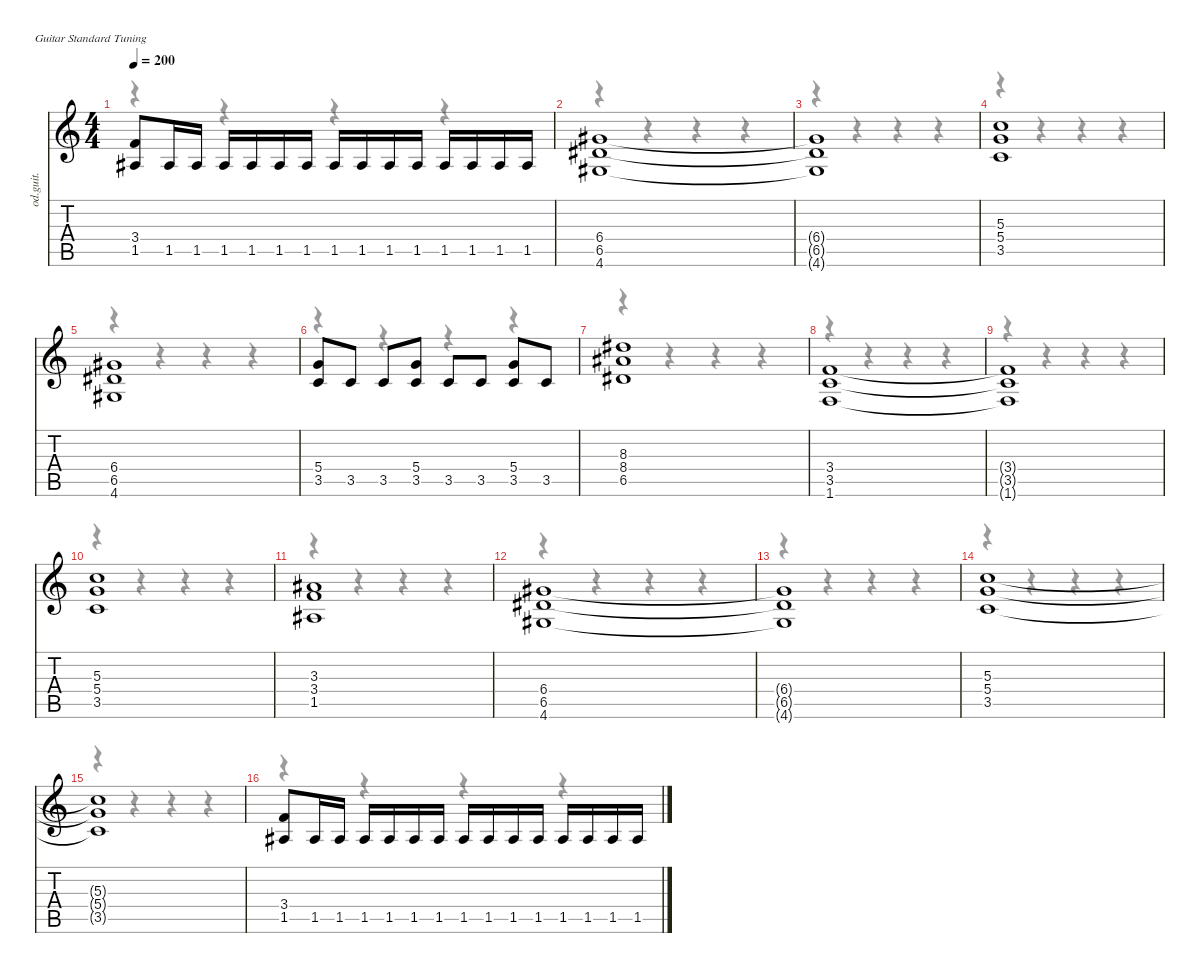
\defaultSystemsLayout 4
\hideDynamics
\bracketExtendMode nobrackets
\otherSystemsTrackNameOrientation horizontal
\track ("Herman Li (Rythm Guitar)" "od.guit.") {instrument overdrivenguitar}
\staff {score tabs}
\tuning (E4 B3 G3 D3 A2 E2)
\voice
\ts (4 4)
\tempo 200
\clef g2
\ks c
(3.4 1.5{acc #}).8{dy f beam Up} 1.5{acc #}.16{beam Up} 1.5{acc #}.16{beam Up} 1.5{acc #}.16{beam Up} 1.5{acc #}.16{beam Up} 1.5{acc #}.16{beam Up} 1.5{acc #}.16{beam Up} 1.5{acc #}.16{beam Up} 1.5{acc #}.16{beam Up} 1.5{acc #}.16{beam Up} 1.5{acc #}.16{beam Up} 1.5{acc #}.16{beam Up} 1.5{acc #}.16{beam Up} 1.5{acc #}.16{beam Up} 1.5{acc #}.16{beam Up} |
(6.4{acc #} 6.5{acc #} 4.6{acc #}).1{beam Up} |
(6.4{t acc #} 6.5{t acc #} 4.6{t acc #}).1{beam Up} |
(5.3 5.4 3.5).1{beam Up} |
(6.4{acc #} 6.5{acc #} 4.6{acc #}).1{beam Up} |
(5.4 3.5).8{beam Up} 3.5.8{beam Up} 3.5.8{beam Up} (5.4 3.5).8{beam Up} 3.5.8{beam Up} 3.5.8{beam Up} (5.4 3.5).8{beam Up} 3.5.8{beam Up} |
(8.3{acc #} 8.4{acc #} 6.5{acc #}).1{beam Up} |
(3.4 3.5 1.6).1{beam Up} |
(3.4{t} 3.5{t} 1.6{t}).1{beam Up} |
(5.3 5.4 3.5).1{beam Up} |
(3.3{acc #} 3.4 1.5{acc #}).1{beam Up} |
(6.4{acc #} 6.5{acc #} 4.6{acc #}).1{beam Up} |
(6.4{t acc #} 6.5{t acc #} 4.6{t acc #}).1{beam Up} |
(5.3 5.4 3.5).1{beam Up} |
(5.3{t} 5.4{t} 3.5{t}).1{beam Up} |
(3.4 1.5{acc #}).8{beam Up} 1.5{acc #}.16{beam Up} 1.5{acc #}.16{beam Up} 1.5{acc #}.16{beam Up} 1.5{acc #}.16{beam Up} 1.5{acc #}.16{beam Up} 1.5{acc #}.16{beam Up} 1.5{acc #}.16{beam Up} 1.5{acc #}.16{beam Up} 1.5{acc #}.16{beam Up} 1.5{acc #}.16{beam Up} 1.5{acc #}.16{beam Up} 1.5{acc #}.16{beam Up} 1.5{acc #}.16{beam Up} 1.5{acc #}.16{beam Up}
\voice
\clef g2
\ottava regular
\simile none
\ks c
r.4{dy mf beam Down} r.4{beam Down} r.4{beam Down} r.4{beam Down} |
r.4{beam Down} r.4{beam Down} r.4{beam Down} r.4{beam Down} |
r.4{beam Down} r.4{beam Down} r.4{beam Down} r.4{beam Down} |
r.4{beam Down} r.4{beam Down} r.4{beam Down} r.4{beam Down} |
r.4{beam Down} r.4{beam Down} r.4{beam Down} r.4{beam Down} |
r.4{beam Down} r.4{beam Down} r.4{beam Down} r.4{beam Down} |
r.4{beam Down} r.4{beam Down} r.4{beam Down} r.4{beam Down} |
r.4{beam Down} r.4{beam Down} r.4{beam Down} r.4{beam Down} |
r.4{beam Down} r.4{beam Down} r.4{beam Down} r.4{beam Down} |
r.4{beam Down} r.4{beam Down} r.4{beam Down} r.4{beam Down} |
r.4{beam Down} r.4{beam Down} r.4{beam Down} r.4{beam Down} |
r.4{beam Down} r.4{beam Down} r.4{beam Down} r.4{beam Down} |
r.4{beam Down} r.4{beam Down} r.4{beam Down} r.4{beam Down} |
r.4{beam Down} r.4{beam Down} r.4{beam Down} r.4{beam Down} |
r.4{beam Down} r.4{beam Down} r.4{beam Down} r.4{beam Down} |
r.4{beam Down} r.4{beam Down} r.4{beam Down} r.4{beam Down}
